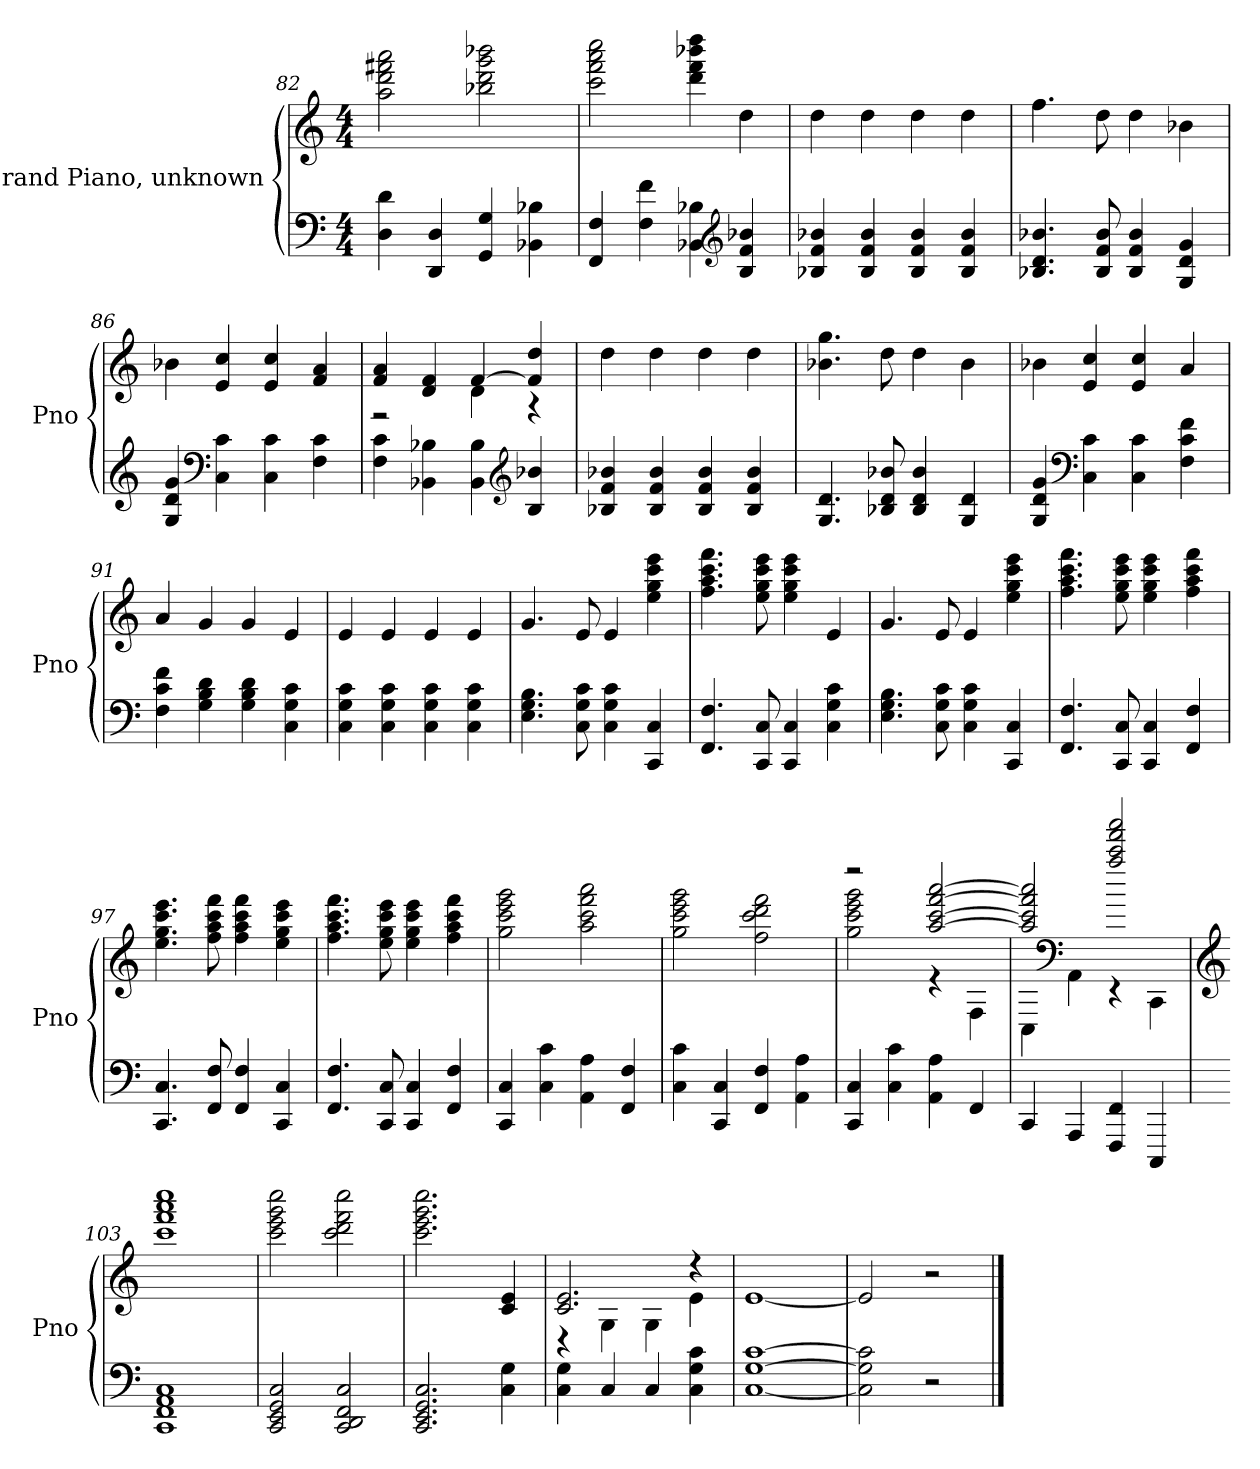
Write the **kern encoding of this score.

**kern	**kern
*part1	*part1
*staff2	*staff1
*I"Grand Piano, unknown	*
*I'Pno	*
*clefF4	*clefG2
*k[]	*k[]
*M4/4	*M4/4
=82	=82
4D\ 4d\	2aa\ 2ddd\ 2fff#X\ 2aaa\
4DD/ 4D/	.
4GG/ 4G/	2bb-X\ 2ddd\ 2ggg\ 2bbb-X\
4BB-X\ 4B-X\	.
=83	=83
4FF/ 4F/	2ccc\ 2fff\ 2aaa\ 2cccc\
4F\ 4f\	.
4BB-X\ 4B-X\	4ddd\ 4fff\ 4bbb-X\ 4dddd\
*clefG2	*
4B-/ 4f/ 4b-X/	4dd\
!!LO:PB:g=z
=84	=84
4B-X/ 4f/ 4b-X/	4dd\
4B-/ 4f/ 4b-/	4dd\
4B-/ 4f/ 4b-/	4dd\
4B-/ 4f/ 4b-/	4dd\
=85	=85
4.B-X/ 4.d/ 4.b-X/	4.ff\
8B-/ 8f/ 8b-/	8dd\
4B-/ 4f/ 4b-/	4dd\
4G/ 4d/ 4g/	4b-X\
=86	=86
4G/ 4d/ 4g/	4b-X\
*clefF4	*
4C\ 4c\	4e/ 4cc/
4C\ 4c\	4e/ 4cc/
4F\ 4c\	4f/ 4a/
=87	=87
*	*^
4F\ 4c\	4f/ 4a/	2r
4BB-X\ 4B-X\	4d/ 4f/	.
4BB-\ 4B-\	[4f/	4d\
*clefG2	*	*
4B-/ 4b-X/	4f/] 4dd/	4r
*	*v	*v
=88	=88
4B-X/ 4f/ 4b-X/	4dd\
4B-/ 4f/ 4b-/	4dd\
4B-/ 4f/ 4b-/	4dd\
4B-/ 4f/ 4b-/	4dd\
=89	=89
4.G/ 4.d/	4.b-X\ 4.gg\
8B-X/ 8d/ 8b-X/	8dd\
4B-/ 4d/ 4b-/	4dd\
4G/ 4d/	4b-\
!!LO:LB:g=z
=90	=90
4G/ 4d/ 4g/	4b-X\
*clefF4	*
4C\ 4c\	4e/ 4cc/
4C\ 4c\	4e/ 4cc/
4F\ 4c\ 4f\	4a/
=91	=91
4F\ 4c\ 4f\	4a/
4G\ 4B\ 4d\	4g/
4G\ 4B\ 4d\	4g/
4C\ 4G\ 4c\	4e/
=92	=92
4C\ 4G\ 4c\	4e/
4C\ 4G\ 4c\	4e/
4C\ 4G\ 4c\	4e/
4C\ 4G\ 4c\	4e/
=93	=93
4.E\ 4.G\ 4.B\	4.g/
8C\ 8G\ 8c\	8e/
4C\ 4G\ 4c\	4e/
4CC/ 4C/	4ee\ 4gg\ 4ccc\ 4eee\
=94	=94
4.FF/ 4.F/	4.ff\ 4.aa\ 4.ccc\ 4.fff\
8CC/ 8C/	8ee\ 8gg\ 8ccc\ 8eee\
4CC/ 4C/	4ee\ 4gg\ 4ccc\ 4eee\
4C\ 4G\ 4c\	4e/
=95	=95
4.E\ 4.G\ 4.B\	4.g/
8C\ 8G\ 8c\	8e/
4C\ 4G\ 4c\	4e/
4CC/ 4C/	4ee\ 4gg\ 4ccc\ 4eee\
=96	=96
4.FF/ 4.F/	4.ff\ 4.aa\ 4.ccc\ 4.fff\
8CC/ 8C/	8ee\ 8gg\ 8ccc\ 8eee\
4CC/ 4C/	4ee\ 4gg\ 4ccc\ 4eee\
4FF/ 4F/	4ff\ 4aa\ 4ccc\ 4fff\
!!LO:LB:g=z
=97	=97
4.CC/ 4.C/	4.ee\ 4.gg\ 4.ccc\ 4.eee\
8FF/ 8F/	8ff\ 8aa\ 8ccc\ 8fff\
4FF/ 4F/	4ff\ 4aa\ 4ccc\ 4fff\
4CC/ 4C/	4ee\ 4gg\ 4ccc\ 4eee\
=98	=98
4.FF/ 4.F/	4.ff\ 4.aa\ 4.ccc\ 4.fff\
8CC/ 8C/	8ee\ 8gg\ 8ccc\ 8eee\
4CC/ 4C/	4ee\ 4gg\ 4ccc\ 4eee\
4FF/ 4F/	4ff\ 4aa\ 4ccc\ 4fff\
=99	=99
4CC/ 4C/	2gg\ 2ccc\ 2eee\ 2ggg\
4C\ 4c\	.
4AA\ 4A\	2aa\ 2ccc\ 2fff\ 2aaa\
4FF/ 4F/	.
=100	=100
4C\ 4c\	2gg\ 2ccc\ 2eee\ 2ggg\
4CC/ 4C/	.
4FF/ 4F/	2ff\ 2ccc\ 2ddd\ 2fff\
4AA\ 4A\	.
=101	=101
*	*^
4CC/ 4C/	2r	2gg\ 2ccc\ 2eee\ 2ggg\
4C\ 4c\	.	.
4AA\ 4A\	[2aa/ [2ccc/ [2fff/ [2aaa/	4r
4FF/	.	4F\
=102	=102	=102
4CC/	2aa/] 2ccc/] 2fff/] 2aaa/]	4C\
*	*clefF4	*
4AAA/	.	4AA\
4FFF/ 4FF/	2aa/ 2ccc/ 2fff/ 2aaa/	4r
4CCC/	.	4CC\
*	*v	*v
=103	=103
*	*clefG2
1CC 1FF 1AA 1C	1ccc 1fff 1aaa 1cccc
=104	=104
2CC/ 2EE/ 2GG/ 2C/	2ccc\ 2eee\ 2ggg\ 2cccc\
2CC/ 2DD/ 2FF/ 2C/	2ccc\ 2ddd\ 2fff\ 2cccc\
=105	=105
2.CC/ 2.EE/ 2.GG/ 2.C/	2.ccc\ 2.eee\ 2.ggg\ 2.cccc\
4C\ 4G\	4c/ 4e/
!!LO:LB:g=z
=106	=106
*	*^
4C\ 4G\	2.c/ 2.e/	4r
4C/	.	4G\
4C/	.	4G\
4C\ 4G\ 4c\	4r	4e\
*	*v	*v
=107	=107
[1C [1G [1c	[1e
=108	=108
2C\] 2G\] 2c\]	2e/]
2r	2r
==	==
*-	*-
